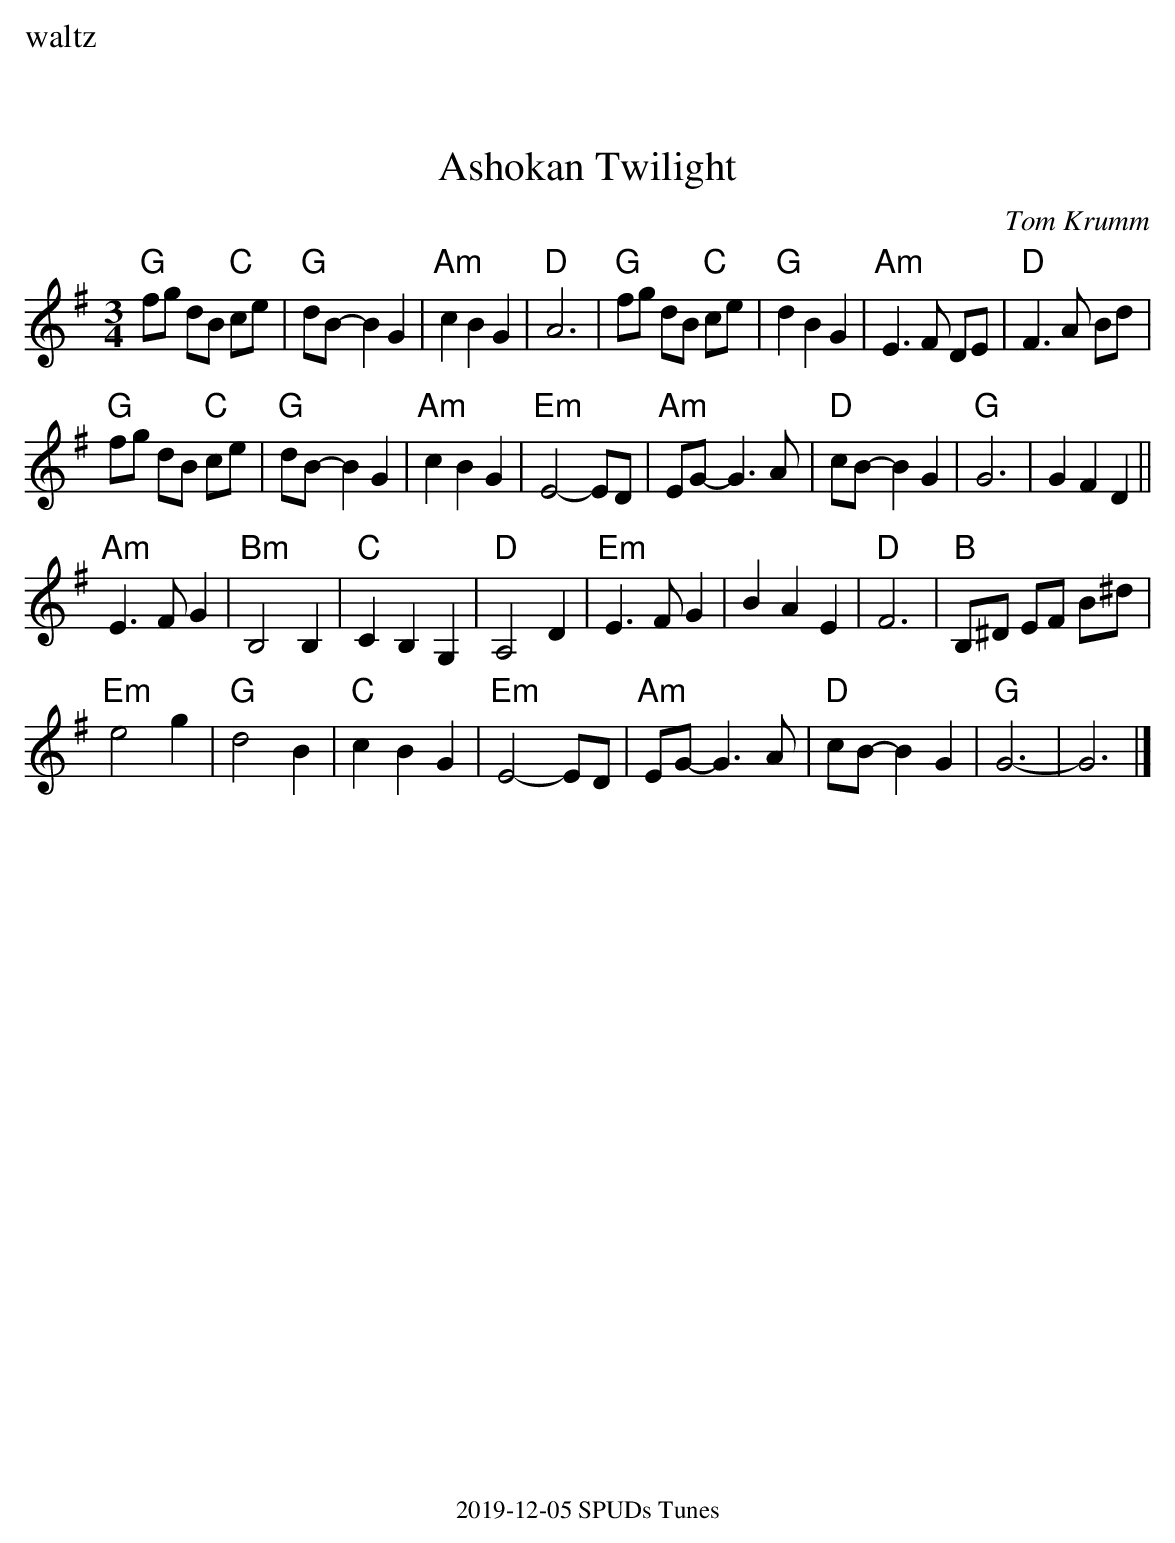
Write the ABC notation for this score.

X:1
%%text waltz
T:Ashokan Twilight
C:Tom Krumm
M:3/4
L:1/8
K:G
"G"fg dB "C"ce|"G"dB-B2G2|"Am"c2B2G2|"D"A6|"G"fg dB "C"ce|"G"d2B2G2|"Am"E3F DE|"D"F3A Bd|
"G"fg dB "C"ce|"G"dB-B2G2|"Am"c2B2G2|"Em"E4-ED|"Am"EG-G3A|"D"cB-B2G2|"G"G6|G2F2D2||
"Am"E3FG2|"Bm"B,4B,2|"C"C2B,2G,2|"D"A,4D2|"Em"E3FG2|B2A2E2|"D"F6|"B"B,^D EF B^d|
"Em"e4g2|"G"d4B2|"C"c2B2G2|"Em"E4-ED|"Am"EG-G3A|"D"cB-B2G2|"G"G6|-G6|]
